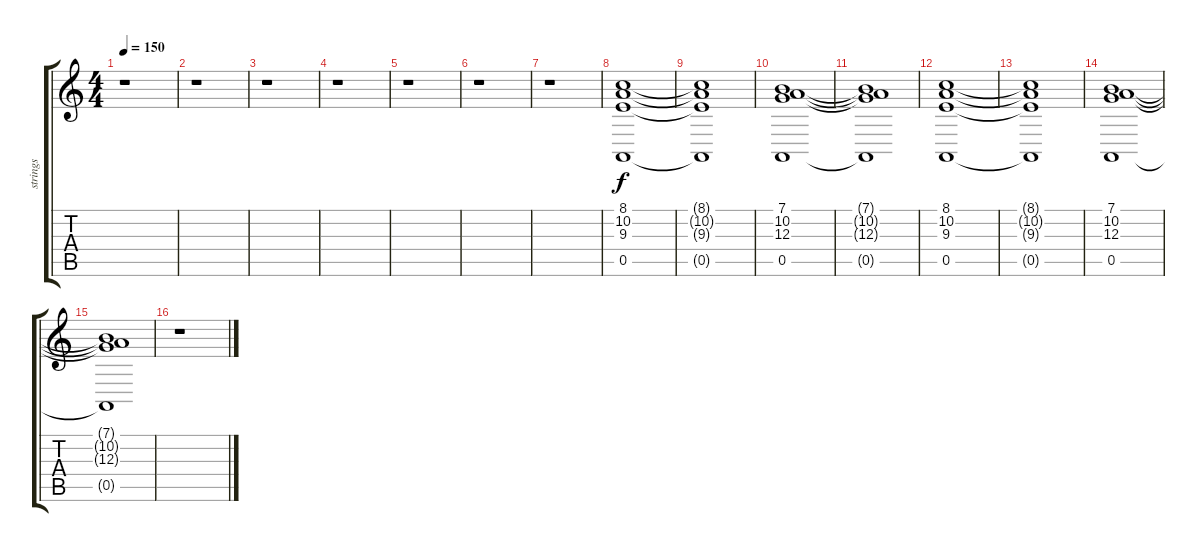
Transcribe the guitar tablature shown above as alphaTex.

\track ("strings" "strings") {instrument stringensemble2}
\staff {score tabs}
\tuning (E4 B3 G3 D3 A2 E2) {hide}
\ts (4 4)
\tempo 150
\clef g2
\ks c
r.1{dy f} |
r.1 |
r.1 |
r.1 |
r.1 |
r.1 |
r.1 |
(8.1 10.2 9.3 0.5).1 |
(8.1{t} 10.2{t} 9.3{t} 0.5{t}).1 |
(7.1 10.2 12.3 0.5).1 |
(7.1{t} 10.2{t} 12.3{t} 0.5{t}).1 |
(8.1 10.2 9.3 0.5).1 |
(8.1{t} 10.2{t} 9.3{t} 0.5{t}).1 |
(7.1 10.2 12.3 0.5).1 |
(7.1{t} 10.2{t} 12.3{t} 0.5{t}).1 |
r.1
